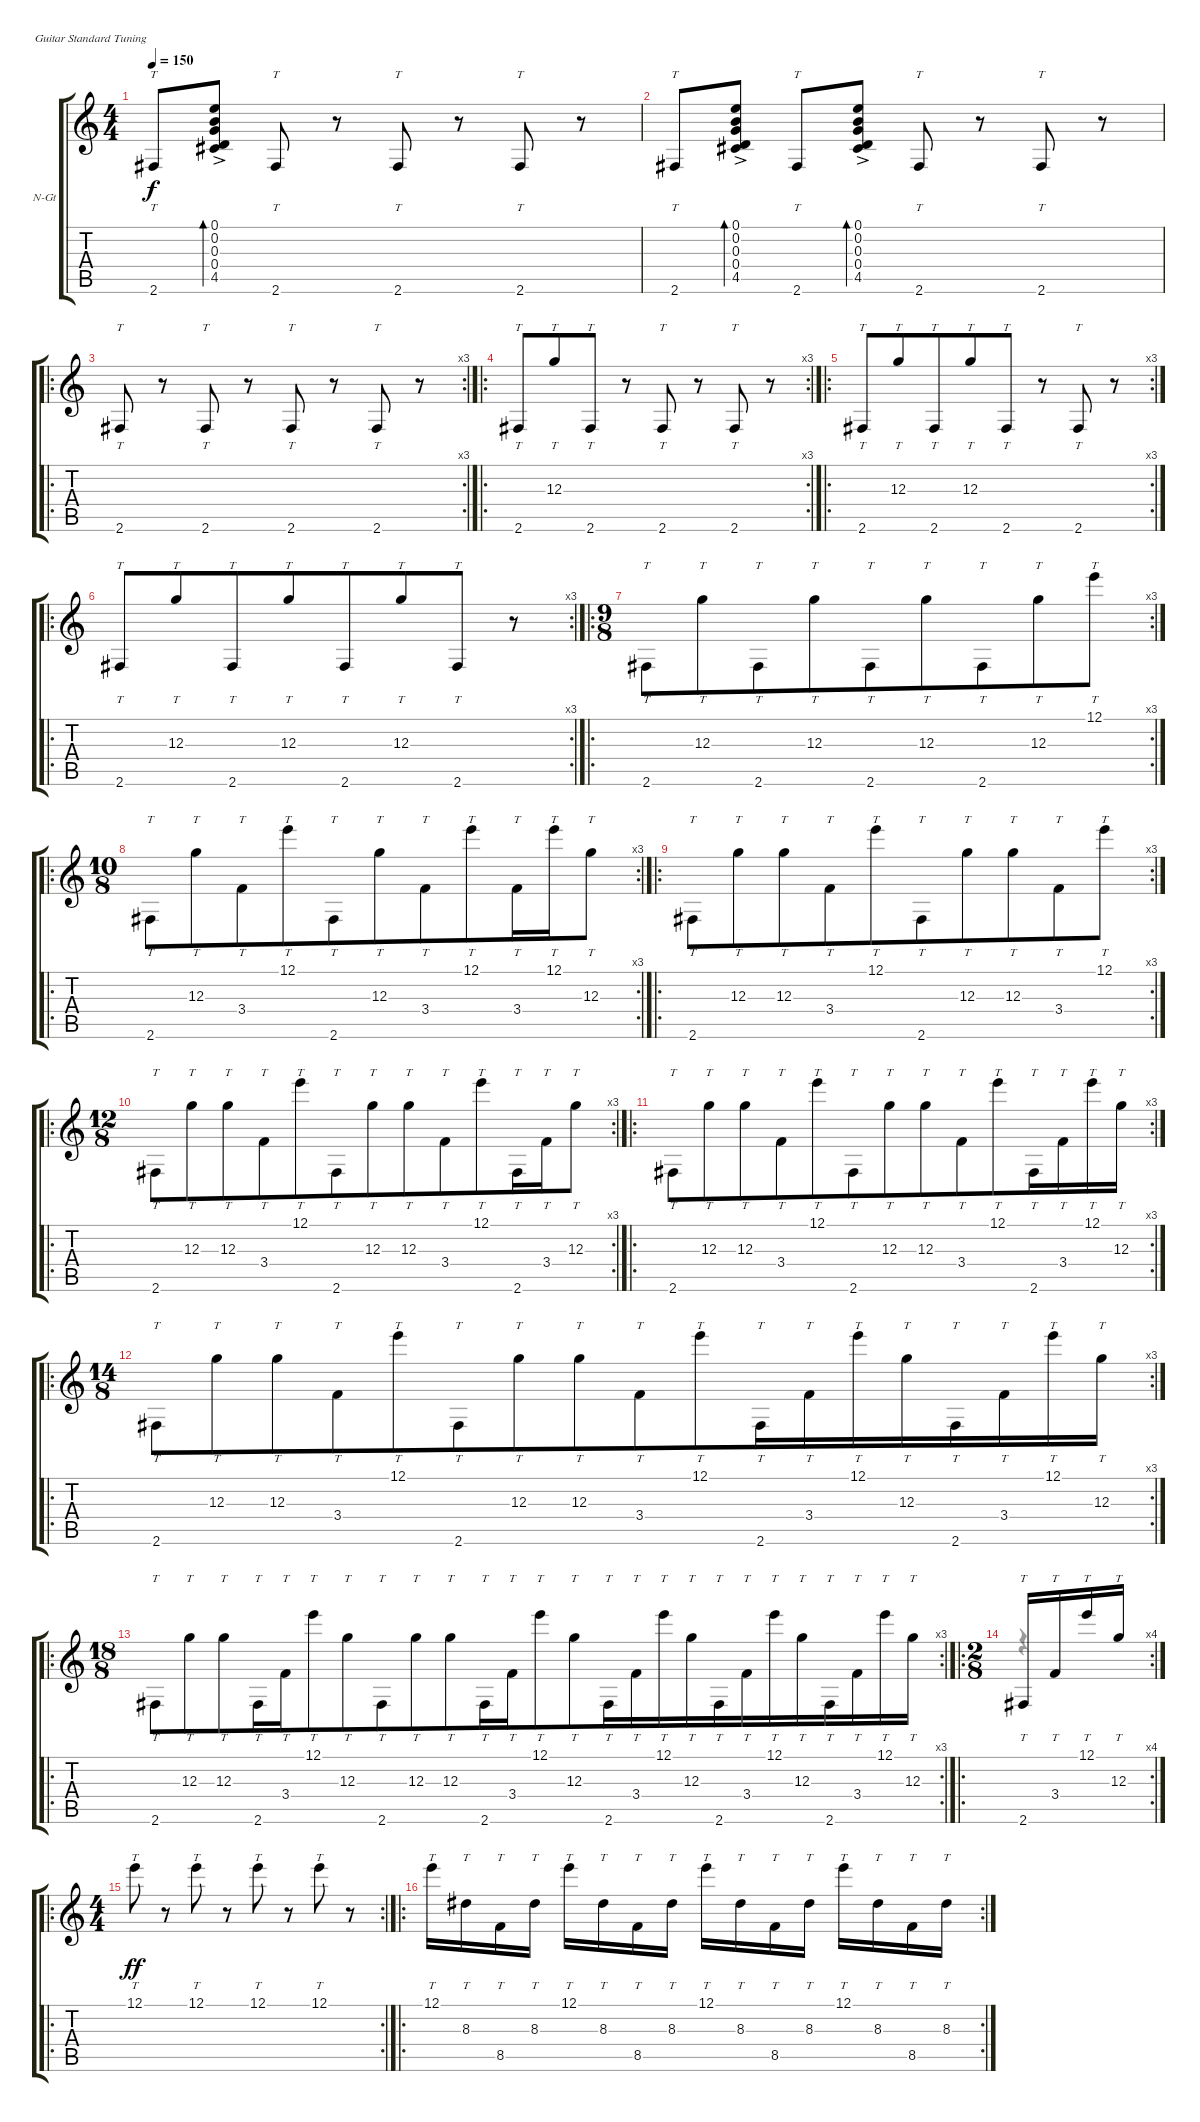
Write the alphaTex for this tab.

\bracketExtendMode groupsimilarinstruments
\firstSystemTrackNameOrientation horizontal
\otherSystemsTrackNameOrientation horizontal
\track ("Ãèòàðà" "N-Gt") {instrument acousticguitarnylon}
\staff {score tabs}
\tuning (E4 B3 G3 D3 A2 E2)
\voice
\ts (4 4)
\tempo 150
\clef g2
\ks c
2.6.8{tt dy f} (0.1{ac} 0.2{ac} 0.3{ac} 0.4{ac} 4.5{ac}).8{bd 120} 2.6.8{tt} r.8 2.6.8{tt} r.8 2.6.8{tt} r.8 |
2.6.8{tt} (0.1{ac} 0.2{ac} 0.3{ac} 0.4{ac} 4.5{ac}).8{bd 120} 2.6.8{tt} (0.1{ac} 0.2{ac} 0.3{ac} 0.4{ac} 4.5{ac}).8{bd 120} 2.6.8{tt} r.8 2.6.8{tt} r.8 |
\ro
\rc 3
2.6.8{tt} r.8 2.6.8{tt} r.8 2.6.8{tt} r.8 2.6.8{tt} r.8 |
\ro
\rc 3
2.6.8{tt} 12.3.8{tt beam merge} 2.6.8{tt} r.8 2.6.8{tt} r.8 2.6.8{tt} r.8 |
\ro
\rc 3
2.6.8{tt} 12.3.8{tt beam merge} 2.6.8{tt} 12.3.8{tt beam merge} 2.6.8{tt} r.8 2.6.8{tt} r.8 |
\ro
\rc 3
2.6.8{tt} 12.3.8{tt beam merge} 2.6.8{tt} 12.3.8{tt beam merge} 2.6.8{tt} 12.3.8{tt beam merge} 2.6.8{tt} r.8 |
\ro
\rc 3
\ts (9 8)
\beaming (8 3 3 3)
2.6.8{tt} 12.3.8{tt} 2.6.8{tt beam merge} 12.3.8{tt} 2.6.8{tt} 12.3.8{tt beam merge} 2.6.8{tt} 12.3.8{tt} 12.1.8{tt} |
\ro
\rc 3
\ts (10 8)
\beaming (8 3 3 3 1)
2.6.8{tt} 12.3.8{tt} 3.4.8{tt beam merge} 12.1.8{tt} 2.6.8{tt} 12.3.8{tt beam merge} 3.4.8{tt beam merge} 12.1.8{tt beam merge} 3.4.16{tt} 12.1.16{tt beam merge} 12.3.8{tt} |
\ro
\rc 3
2.6.8{tt} 12.3.8{tt} 12.3.8{tt beam merge} 3.4.8{tt} 12.1.8{tt} 2.6.8{tt beam merge} 12.3.8{tt} 12.3.8{tt} 3.4.8{tt beam merge} 12.1.8{tt} |
\ro
\rc 3
\ts (12 8)
\beaming (8 3 3 3 3)
2.6.8{tt} 12.3.8{tt} 12.3.8{tt beam merge} 3.4.8{tt} 12.1.8{tt} 2.6.8{tt beam merge} 12.3.8{tt} 12.3.8{tt} 3.4.8{tt beam merge} 12.1.8{tt} 2.6.16{tt} 3.4.16{tt} 12.3.8{tt} |
\ro
\rc 3
2.6.8{tt} 12.3.8{tt} 12.3.8{tt beam merge} 3.4.8{tt} 12.1.8{tt} 2.6.8{tt beam merge} 12.3.8{tt} 12.3.8{tt beam merge} 3.4.8{tt beam merge} 12.1.8{tt} 2.6.16{tt} 3.4.16{tt} 12.1.16{tt} 12.3.16{tt} |
\ro
\rc 3
\ts (14 8)
\beaming (8 14)
2.6.8{tt beam merge} 12.3.8{tt beam merge} 12.3.8{tt beam merge} 3.4.8{tt beam merge} 12.1.8{tt beam merge} 2.6.8{tt beam merge} 12.3.8{tt beam merge} 12.3.8{tt beam merge} 3.4.8{tt beam merge} 12.1.8{tt beam merge} 2.6.16{tt} 3.4.16{tt beam merge} 12.1.16{tt} 12.3.16{tt beam merge} 2.6.16{tt} 3.4.16{tt beam merge} 12.1.16{tt} 12.3.16{tt} |
\ro
\rc 3
\ts (18 8)
\beaming (8 18)
2.6.8{tt beam merge} 12.3.8{tt beam merge} 12.3.8{tt beam merge} 2.6.16{tt} 3.4.16{tt} 12.1.8{tt} 12.3.8{tt beam merge} 2.6.8{tt beam merge} 12.3.8{tt beam merge} 12.3.8{tt beam merge} 2.6.16{tt} 3.4.16{tt} 12.1.8{tt} 12.3.8{tt beam merge} 2.6.16{tt} 3.4.16{tt beam merge} 12.1.16{tt} 12.3.16{tt beam merge} 2.6.16{tt} 3.4.16{tt beam merge} 12.1.16{tt} 12.3.16{tt beam merge} 2.6.16{tt} 3.4.16{tt beam merge} 12.1.16{tt} 12.3.16{tt} |
\ro
\rc 4
\ts (2 8)
\beaming (8 2)
2.6.16{tt} 3.4.16{tt beam merge} 12.1.16{tt} 12.3.16{tt} |
\ro
\rc 2
\ts (4 4)
\beaming (8 2 2 2 2)
12.1.8{tt dy ff} r.8 12.1.8{tt} r.8 12.1.8{tt} r.8 12.1.8{tt} r.8 |
\ro
\rc 2
12.1.16{tt} 8.3.16{tt} 8.5.16{tt} 8.3.16{tt} 12.1.16{tt} 8.3.16{tt} 8.5.16{tt} 8.3.16{tt} 12.1.16{tt} 8.3.16{tt} 8.5.16{tt} 8.3.16{tt} 12.1.16{tt} 8.3.16{tt} 8.5.16{tt} 8.3.16{tt}
\voice
\clef g2
\ottava regular
\simile none
\ks c
|
|
|
|
|
|
|
|
|
|
|
|
|
r.4{dy mf} |
|
